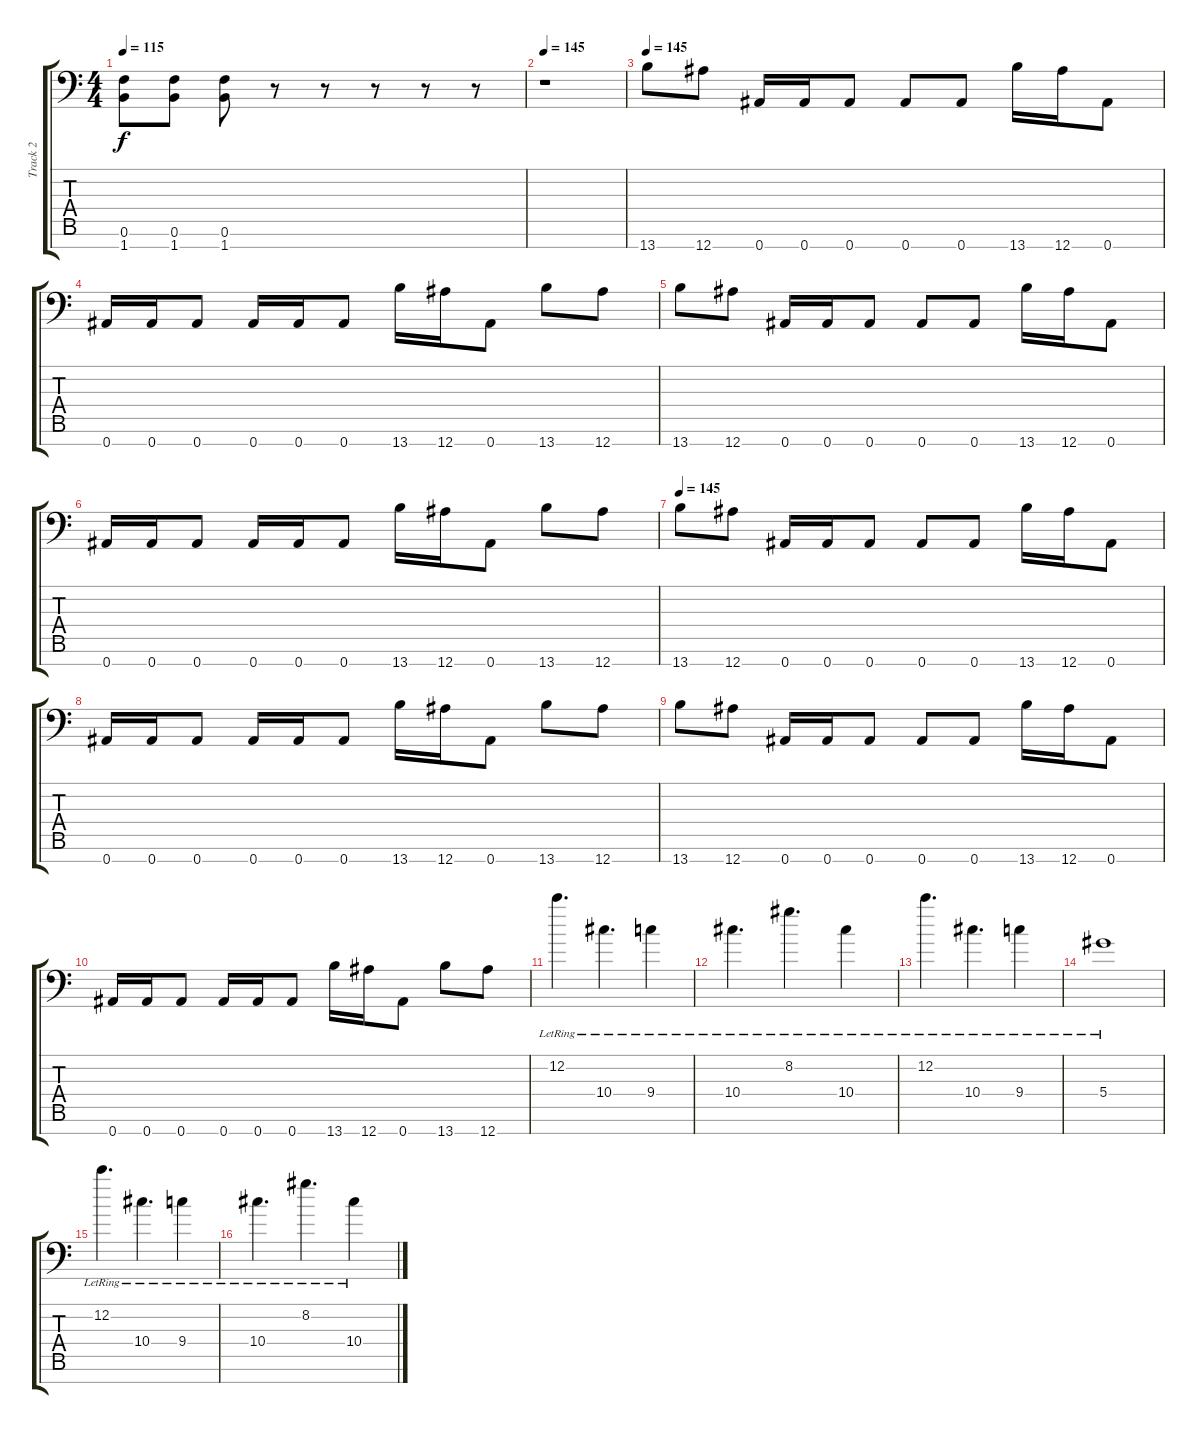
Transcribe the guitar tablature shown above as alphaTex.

\track ("Track 2" "Track 2") {instrument distortionguitar}
\staff {score tabs}
\tuning (F4 C4 Ab3 Eb3 Bb2 F2 Bb1) {hide}
\ts (4 4)
\tempo 115
\clef f4
\ks c
(0.6 1.7).8{dy f} (0.6 1.7).8 (0.6 1.7).8 r.8 r.8 r.8 r.8 r.8 |
\tempo 145
r.1 |
\tempo 145
13.7.8 12.7.8 0.7.16 0.7.16 0.7.8 0.7.8 0.7.8 13.7.16 12.7.16 0.7.8 |
0.7.16 0.7.16 0.7.8 0.7.16 0.7.16 0.7.8 13.7.16 12.7.16 0.7.8 13.7.8 12.7.8 |
13.7.8 12.7.8 0.7.16 0.7.16 0.7.8 0.7.8 0.7.8 13.7.16 12.7.16 0.7.8 |
0.7.16 0.7.16 0.7.8 0.7.16 0.7.16 0.7.8 13.7.16 12.7.16 0.7.8 13.7.8 12.7.8 |
\tempo 145
13.7.8 12.7.8 0.7.16 0.7.16 0.7.8 0.7.8 0.7.8 13.7.16 12.7.16 0.7.8 |
0.7.16 0.7.16 0.7.8 0.7.16 0.7.16 0.7.8 13.7.16 12.7.16 0.7.8 13.7.8 12.7.8 |
13.7.8 12.7.8 0.7.16 0.7.16 0.7.8 0.7.8 0.7.8 13.7.16 12.7.16 0.7.8 |
0.7.16 0.7.16 0.7.8 0.7.16 0.7.16 0.7.8 13.7.16 12.7.16 0.7.8 13.7.8 12.7.8 |
12.2{lr}.4{d} 10.4{lr}.4{d} 9.4{lr}.4 |
10.4{lr}.4{d} 8.2{lr}.4{d} 10.4{lr}.4 |
12.2{lr}.4{d} 10.4{lr}.4{d} 9.4{lr}.4 |
5.4{lr}.1 |
12.2{lr}.4{d} 10.4{lr}.4{d} 9.4{lr}.4 |
10.4{lr}.4{d} 8.2{lr}.4{d} 10.4{lr}.4
